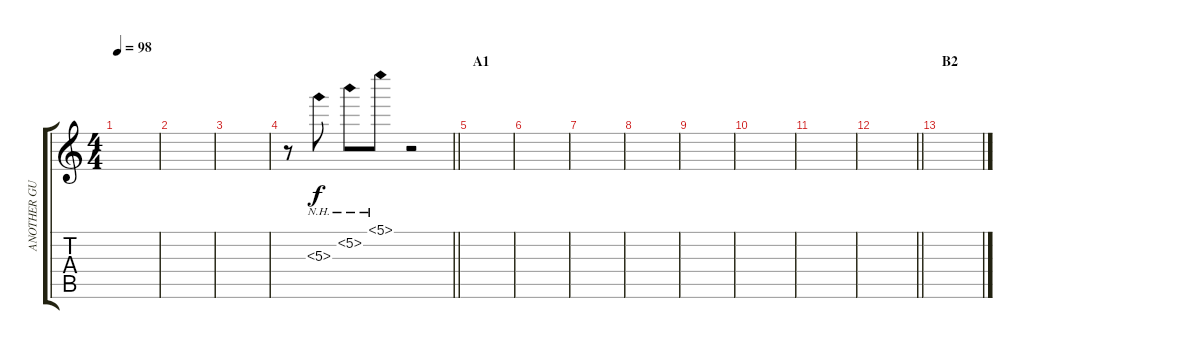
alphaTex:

\track ("ANOTHER GUITAR" "ANOTHER GU") {instrument acousticguitarnylon}
\staff {score tabs}
\tuning (E4 B3 G3 D3 A2 E2) {hide}
\ts (4 4)
\tempo 98
\clef g2
\ks c
|
|
|
\barLineRight lightlight
r.8{instrument distortionguitar} 5.3{nh}.8 5.2{nh}.8 5.1{nh}.8 r.2 |
\section ("" "A1")
|
|
|
|
|
|
|
\barLineRight lightlight
|
\section ("" "B2")
